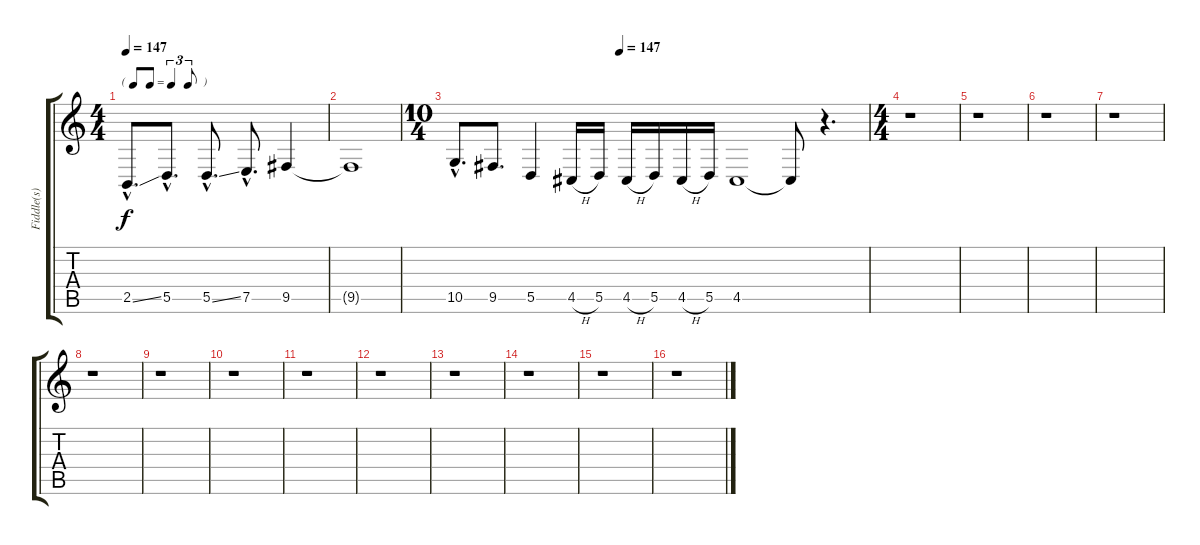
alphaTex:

\track ("Fiddle(s)" "Fiddle(s)") {instrument fiddle}
\staff {score tabs}
\tuning (E4 B3 G3 D3 A2 E2) {hide}
\ts (4 4)
\tf triplet8th
\tempo 147
\tempo 190
\tempo 147
\clef g2
\ks c
2.5{ss hac}.8{d dy f instrument fiddle} 5.5{hac}.8{d} 5.5{ss hac}.8{d} 7.5{hac}.8{d} 9.5.4 |
9.5{t}.1 |
\ts (10 4)
\tempo (147 0.4)
10.5{hac}.8{d} 9.5.8{d} 5.5.4 4.5{h}.16 5.5.16 4.5{h}.16 5.5.16 4.5{h}.16 5.5.16 4.5.1 4.5{t}.8 r.4{d} |
\ts (4 4)
r.1 |
r.1 |
r.1 |
r.1 |
r.1 |
r.1 |
r.1 |
r.1 |
r.1 |
r.1 |
r.1 |
r.1 |
r.1
